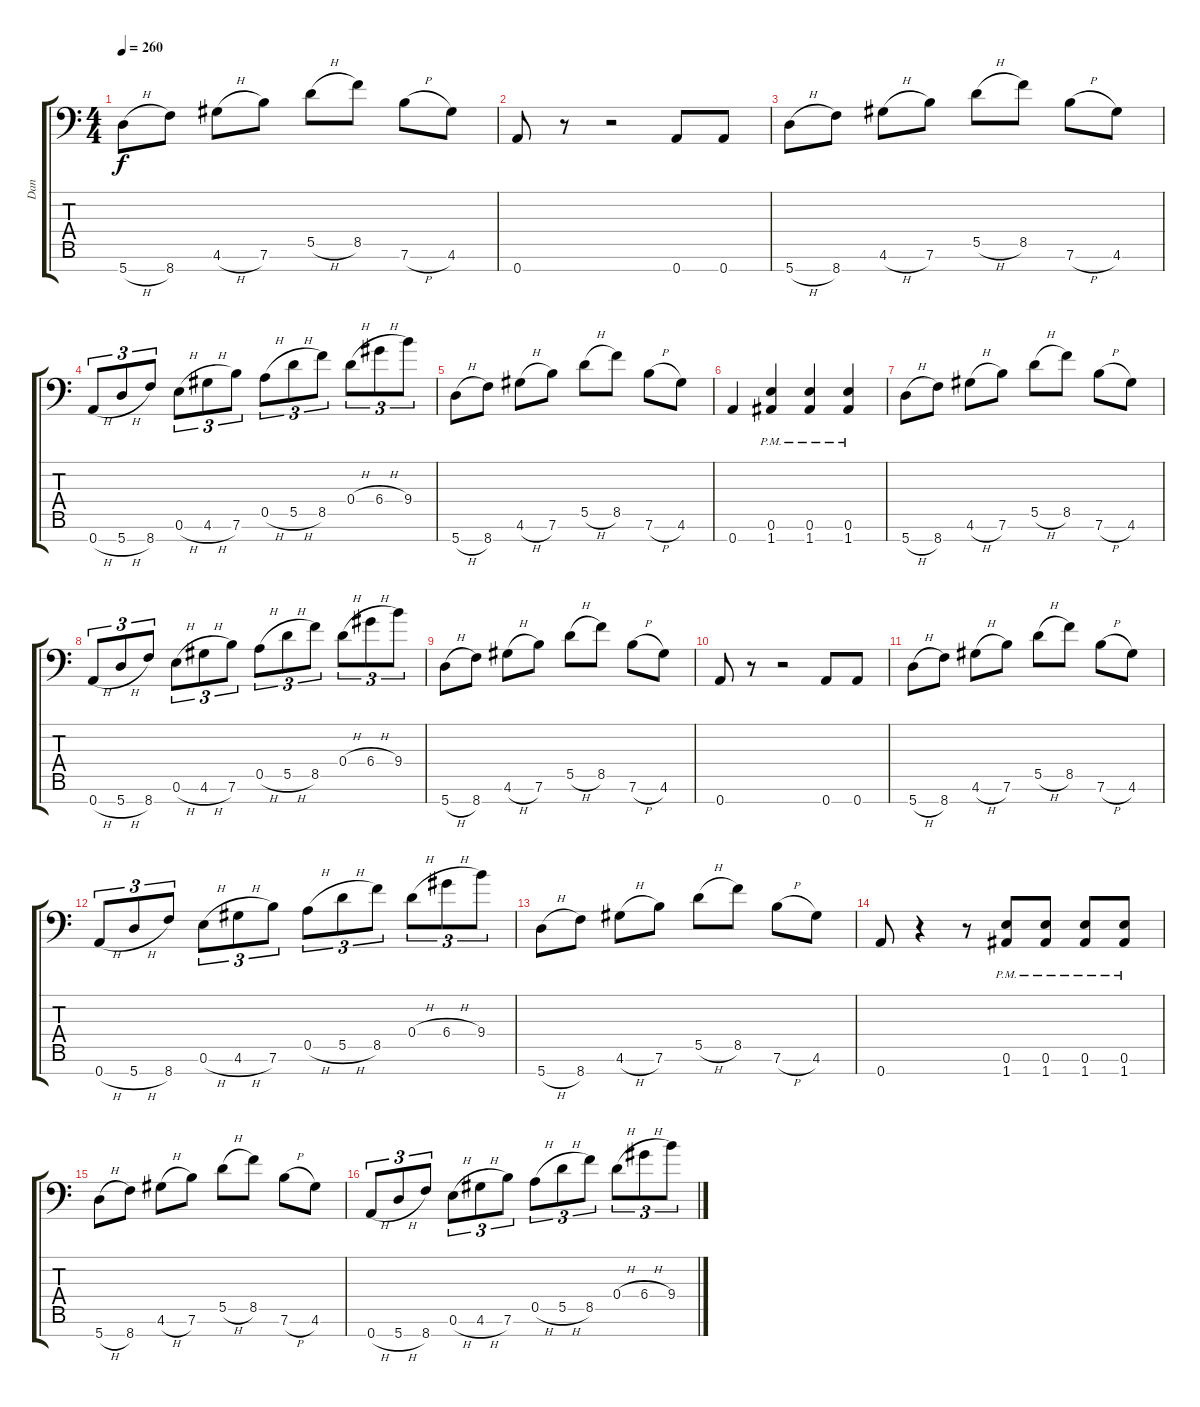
\track ("Dan" "Dan") {instrument acousticguitarsteel}
\staff {score tabs}
\tuning (E4 B3 Gb3 D3 A2 E2 A1) {hide}
\ts (4 4)
\tempo 260
\clef f4
\ks c
5.7{h}.8{dy f instrument acousticguitarsteel} 8.7.8 4.6{h}.8 7.6.8 5.5{h}.8 8.5.8 7.6{h}.8 4.6.8 |
0.7.8 r.8 r.2 0.7.8 0.7.8 |
5.7{h}.8 8.7.8 4.6{h}.8 7.6.8 5.5{h}.8 8.5.8 7.6{h}.8 4.6.8 |
0.7{h}.8{tu (3 2)} 5.7{h}.8{tu (3 2)} 8.7.8{tu (3 2)} 0.6{h}.8{tu (3 2)} 4.6{h}.8{tu (3 2)} 7.6.8{tu (3 2)} 0.5{h}.8{tu (3 2)} 5.5{h}.8{tu (3 2)} 8.5.8{tu (3 2)} 0.4{h}.8{tu (3 2)} 6.4{h}.8{tu (3 2)} 9.4.8{tu (3 2)} |
5.7{h}.8 8.7.8 4.6{h}.8 7.6.8 5.5{h}.8 8.5.8 7.6{h}.8 4.6.8 |
0.7.4 (0.6{pm} 1.7{pm}).4 (0.6{pm} 1.7{pm}).4 (0.6{pm} 1.7{pm}).4 |
5.7{h}.8 8.7.8 4.6{h}.8 7.6.8 5.5{h}.8 8.5.8 7.6{h}.8 4.6.8 |
0.7{h}.8{tu (3 2)} 5.7{h}.8{tu (3 2)} 8.7.8{tu (3 2)} 0.6{h}.8{tu (3 2)} 4.6{h}.8{tu (3 2)} 7.6.8{tu (3 2)} 0.5{h}.8{tu (3 2)} 5.5{h}.8{tu (3 2)} 8.5.8{tu (3 2)} 0.4{h}.8{tu (3 2)} 6.4{h}.8{tu (3 2)} 9.4.8{tu (3 2)} |
5.7{h}.8 8.7.8 4.6{h}.8 7.6.8 5.5{h}.8 8.5.8 7.6{h}.8 4.6.8 |
0.7.8 r.8 r.2 0.7.8 0.7.8 |
5.7{h}.8 8.7.8 4.6{h}.8 7.6.8 5.5{h}.8 8.5.8 7.6{h}.8 4.6.8 |
0.7{h}.8{tu (3 2)} 5.7{h}.8{tu (3 2)} 8.7.8{tu (3 2)} 0.6{h}.8{tu (3 2)} 4.6{h}.8{tu (3 2)} 7.6.8{tu (3 2)} 0.5{h}.8{tu (3 2)} 5.5{h}.8{tu (3 2)} 8.5.8{tu (3 2)} 0.4{h}.8{tu (3 2)} 6.4{h}.8{tu (3 2)} 9.4.8{tu (3 2)} |
5.7{h}.8 8.7.8 4.6{h}.8 7.6.8 5.5{h}.8 8.5.8 7.6{h}.8 4.6.8 |
0.7.8 r.4 r.8 (0.6{pm} 1.7{pm}).8 (0.6{pm} 1.7{pm}).8 (0.6{pm} 1.7{pm}).8 (0.6{pm} 1.7{pm}).8 |
5.7{h}.8 8.7.8 4.6{h}.8 7.6.8 5.5{h}.8 8.5.8 7.6{h}.8 4.6.8 |
0.7{h}.8{tu (3 2)} 5.7{h}.8{tu (3 2)} 8.7.8{tu (3 2)} 0.6{h}.8{tu (3 2)} 4.6{h}.8{tu (3 2)} 7.6.8{tu (3 2)} 0.5{h}.8{tu (3 2)} 5.5{h}.8{tu (3 2)} 8.5.8{tu (3 2)} 0.4{h}.8{tu (3 2)} 6.4{h}.8{tu (3 2)} 9.4.8{tu (3 2)}
